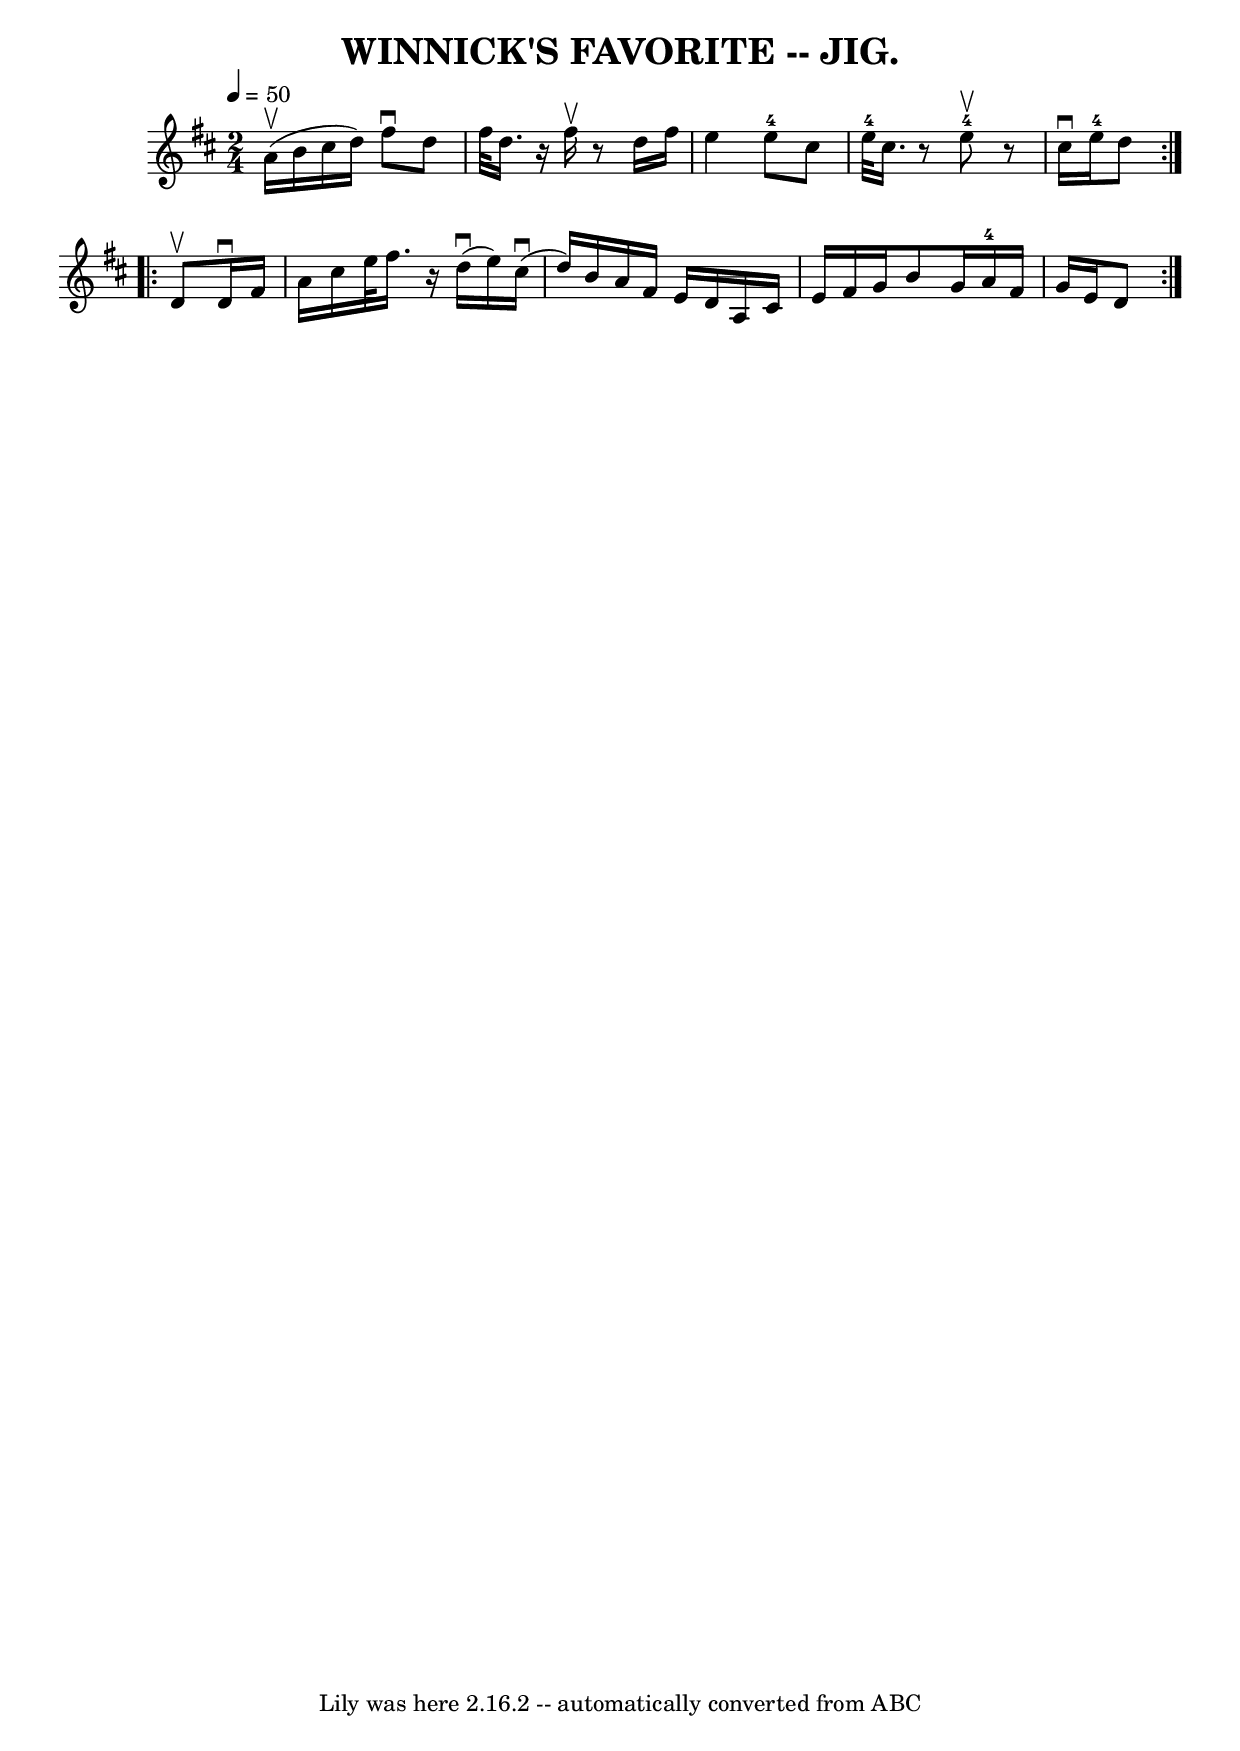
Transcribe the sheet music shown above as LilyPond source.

\version "2.16.2"
\include "Mammoth.ily"
\header {
  %% book = "Coles pg. 82.3"
  crossRefNumber = "1"
  footnotes = ""
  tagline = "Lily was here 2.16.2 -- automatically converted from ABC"
  title = "WINNICK'S FAVORITE -- JIG."

}
voicedefault =  {



  \repeat volta 2 {

    \time 2/4 \tempo  4=50
    
    \key d \major
    a'16 (^\upbow b'16 cis''16 d''16)   |
    
    fis''8^\downbow d''8 fis''32 d''16.    r16 fis''16^\upbow |
    
    r8 d''16 fis''16 e''4    |
    e''8-4 cis''8 e''32 
    -4 cis''16.    r8 e''8-4^\upbow   |
    r8 cis''16^\downbow  
    e''16-4 d''8  
  }     
  \repeat volta 2 {
    d'8^\upbow   |
    d'16 ^\downbow fis'16 a'16 cis''16 e''32 fis''16.    r16 d''16 
    (^\downbow |
    e''16) cis''16 (^\downbow d''16) b'16    
    a'16 fis'16 e'16 d'16    |
    a16 cis'16 e'16 fis'16    
    g'16 b'8 g'16  |
    a'16-4 fis'16 g'16 e'16 d'8  
  }   

}

\score{
  <<

    \context Staff="default"
    {
      \voicedefault 
      
    }

  >>
  \layout {
    
  }
  \midi {
  }

}
